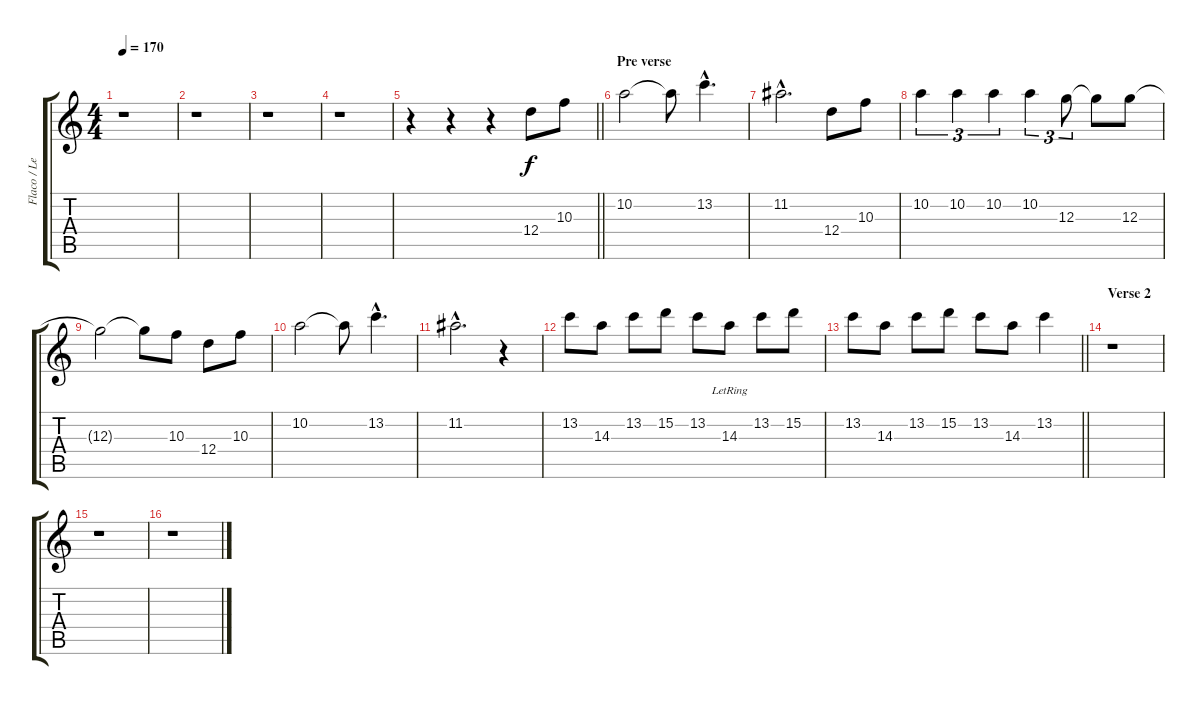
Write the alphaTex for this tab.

\track ("Flaco / Lead guitar" "Flaco / Le") {instrument distortionguitar}
\staff {score tabs}
\tuning (E4 B3 G3 D3 A2 E2) {hide}
\ts (4 4)
\tempo 170
\clef g2
\ks c
r.1{dy f} |
r.1 |
r.1 |
r.1 |
\barLineRight lightlight
r.4 r.4 r.4 12.4.8 10.3.8 |
\section ("" "Pre verse")
10.2.2 10.2{t}.8 13.2{hac}.4{d} |
11.2{hac}.2{d} 12.4.8 10.3.8 |
10.2.4{tu (3 2)} 10.2.4{tu (3 2)} 10.2.4{tu (3 2)} 10.2.4{tu (3 2)} 12.3.8{tu (3 2)} 12.3{t}.8 12.3.8 |
12.3{t}.2 12.3{t}.8 10.3.8 12.4.8 10.3.8 |
10.2.2 10.2{t}.8 13.2{hac}.4{d} |
11.2{hac}.2{d} r.4 |
13.2.8 14.3.8 13.2.8 15.2.8 13.2.8 14.3{lr}.8 13.2.8 15.2.8 |
\barLineRight lightlight
13.2.8 14.3.8 13.2.8 15.2.8 13.2.8 14.3.8 13.2.4 |
\section ("" "Verse 2")
r.1 |
r.1 |
r.1
